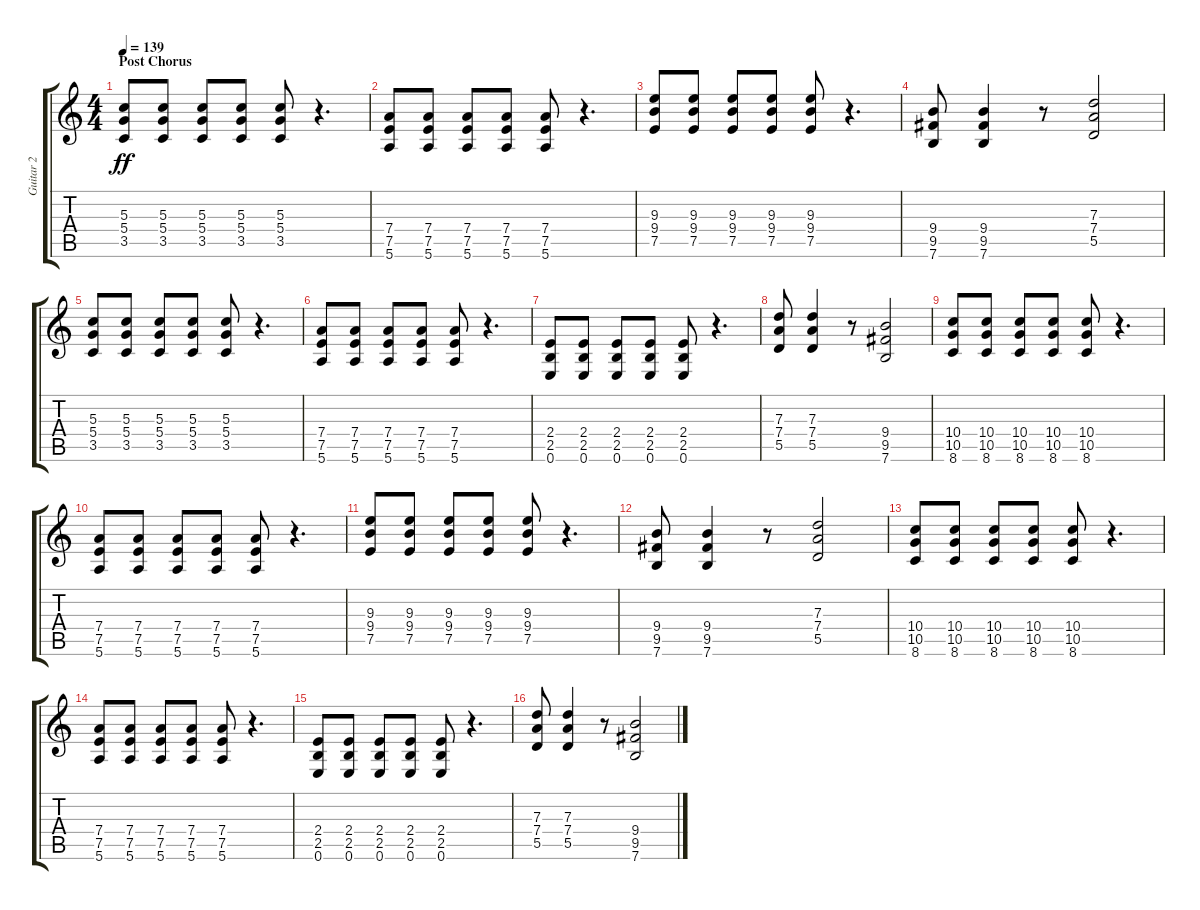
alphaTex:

\track ("Guitar 2" "Guitar 2") {instrument distortionguitar}
\staff {score tabs}
\tuning (E4 B3 G3 D3 A2 E2) {hide}
\ts (4 4)
\section ("" "Post Chorus")
\tempo 139
\clef g2
\ks c
(5.3 5.4 3.5).8{dy ff} (5.3 5.4 3.5).8 (5.3 5.4 3.5).8 (5.3 5.4 3.5).8 (5.3 5.4 3.5).8 r.4{d} |
(7.4 7.5 5.6).8 (7.4 7.5 5.6).8 (7.4 7.5 5.6).8 (7.4 7.5 5.6).8 (7.4 7.5 5.6).8 r.4{d} |
(9.3 9.4 7.5).8 (9.3 9.4 7.5).8 (9.3 9.4 7.5).8 (9.3 9.4 7.5).8 (9.3 9.4 7.5).8 r.4{d} |
(9.4 9.5 7.6).8 (9.4 9.5 7.6).4 r.8 (7.3 7.4 5.5).2 |
(5.3 5.4 3.5).8 (5.3 5.4 3.5).8 (5.3 5.4 3.5).8 (5.3 5.4 3.5).8 (5.3 5.4 3.5).8 r.4{d} |
(7.4 7.5 5.6).8 (7.4 7.5 5.6).8 (7.4 7.5 5.6).8 (7.4 7.5 5.6).8 (7.4 7.5 5.6).8 r.4{d} |
(2.4 2.5 0.6).8 (2.4 2.5 0.6).8 (2.4 2.5 0.6).8 (2.4 2.5 0.6).8 (2.4 2.5 0.6).8 r.4{d} |
(7.3 7.4 5.5).8 (7.3 7.4 5.5).4 r.8 (9.4 9.5 7.6).2 |
(10.4 10.5 8.6).8 (10.4 10.5 8.6).8 (10.4 10.5 8.6).8 (10.4 10.5 8.6).8 (10.4 10.5 8.6).8 r.4{d} |
(7.4 7.5 5.6).8 (7.4 7.5 5.6).8 (7.4 7.5 5.6).8 (7.4 7.5 5.6).8 (7.4 7.5 5.6).8 r.4{d} |
(9.3 9.4 7.5).8 (9.3 9.4 7.5).8 (9.3 9.4 7.5).8 (9.3 9.4 7.5).8 (9.3 9.4 7.5).8 r.4{d} |
(9.4 9.5 7.6).8 (9.4 9.5 7.6).4 r.8 (7.3 7.4 5.5).2 |
(10.4 10.5 8.6).8 (10.4 10.5 8.6).8 (10.4 10.5 8.6).8 (10.4 10.5 8.6).8 (10.4 10.5 8.6).8 r.4{d} |
(7.4 7.5 5.6).8 (7.4 7.5 5.6).8 (7.4 7.5 5.6).8 (7.4 7.5 5.6).8 (7.4 7.5 5.6).8 r.4{d} |
(2.4 2.5 0.6).8 (2.4 2.5 0.6).8 (2.4 2.5 0.6).8 (2.4 2.5 0.6).8 (2.4 2.5 0.6).8 r.4{d} |
(7.3 7.4 5.5).8 (7.3 7.4 5.5).4 r.8 (9.4 9.5 7.6).2
